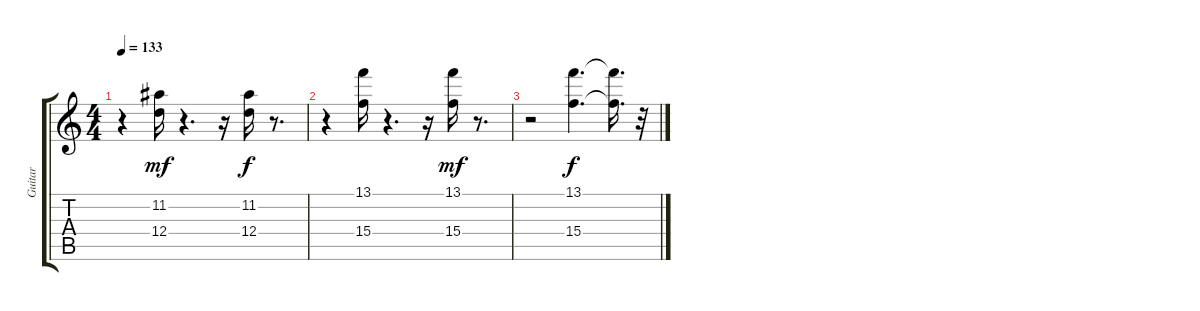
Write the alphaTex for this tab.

\track ("Guitar  " "Guitar  ") {instrument electricguitarclean}
\staff {score tabs}
\tuning (E4 B3 G3 D3 A2 E2) {hide}
\ts (4 4)
\tempo 133
\clef g2
\ks c
r.4{dy f} (11.2 12.4).16{dy mf} r.4{d} r.16 (11.2 12.4).16{dy f} r.8{d} |
r.4 (13.1 15.4).16 r.4{d} r.16 (13.1 15.4).16{dy mf} r.8{d} |
r.2 (13.1 15.4).4{d dy f} (13.1{t} 15.4{t}).16{d} r.32
